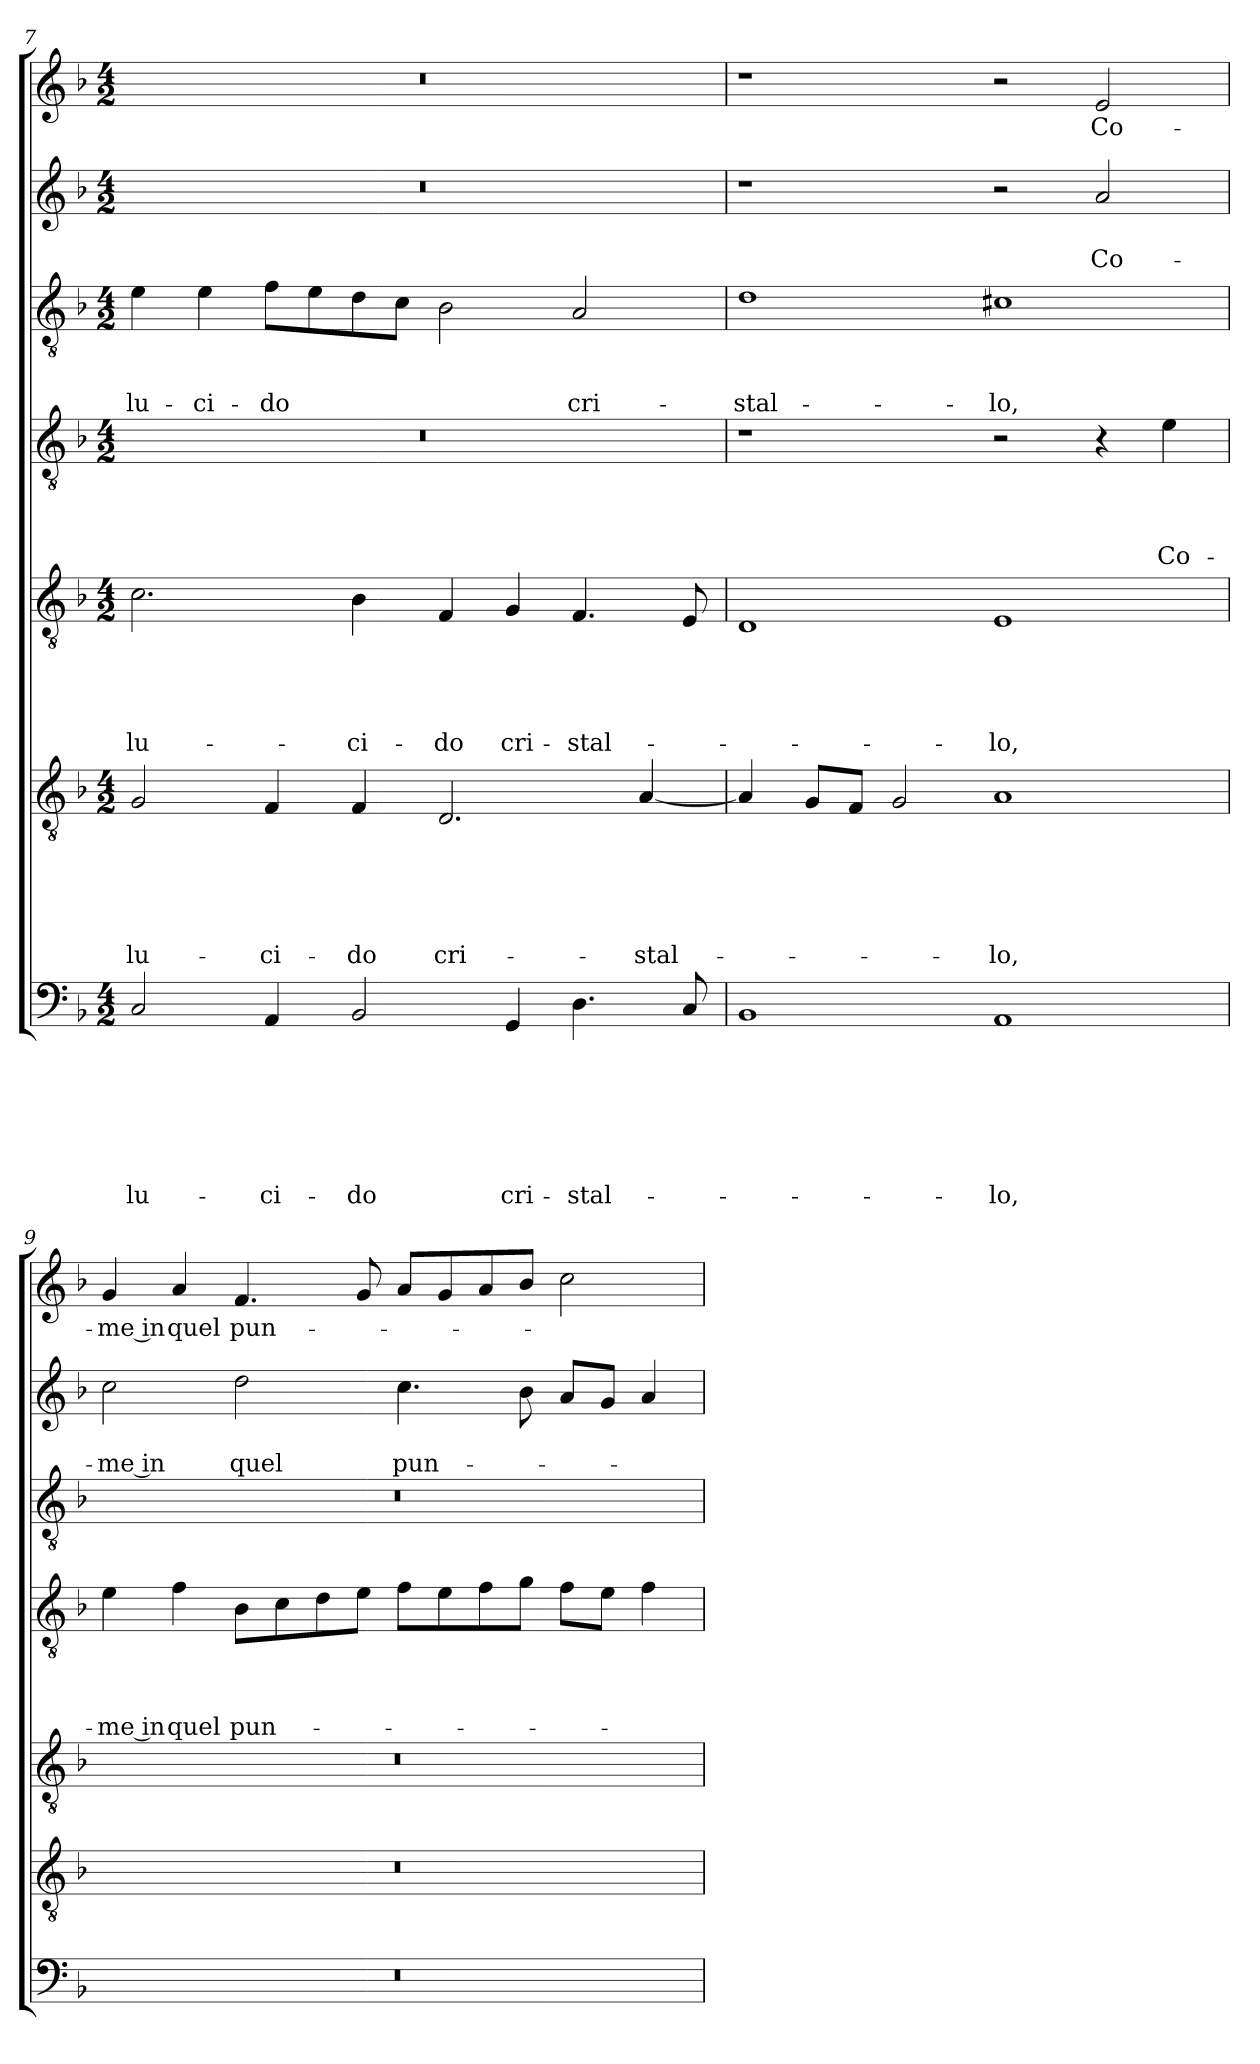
**kern	**text	**text	**text	**text	**text	**text	**text	**kern	**text	**text	**text	**text	**text	**text	**kern	**text	**text	**text	**text	**text	**kern	**text	**text	**text	**text	**kern	**text	**text	**text	**kern	**text	**text	**kern	**text
*part7	*part7	*part7	*part7	*part7	*part7	*part7	*part7	*part6	*part6	*part6	*part6	*part6	*part6	*part6	*part5	*part5	*part5	*part5	*part5	*part5	*part4	*part4	*part4	*part4	*part4	*part3	*part3	*part3	*part3	*part2	*part2	*part2	*part1	*part1
*staff7	*staff7	*staff7	*staff7	*staff7	*staff7	*staff7	*staff7	*staff6	*staff6	*staff6	*staff6	*staff6	*staff6	*staff6	*staff5	*staff5	*staff5	*staff5	*staff5	*staff5	*staff4	*staff4	*staff4	*staff4	*staff4	*staff3	*staff3	*staff3	*staff3	*staff2	*staff2	*staff2	*staff1	*staff1
*clefF4	*	*	*	*	*	*	*	*clefGv2	*	*	*	*	*	*	*clefGv2	*	*	*	*	*	*clefGv2	*	*	*	*	*clefGv2	*	*	*	*clefG2	*	*	*clefG2	*
*k[b-]	*	*	*	*	*	*	*	*k[b-]	*	*	*	*	*	*	*k[b-]	*	*	*	*	*	*k[b-]	*	*	*	*	*k[b-]	*	*	*	*k[b-]	*	*	*k[b-]	*
*d:	*	*	*	*	*	*	*	*d:	*	*	*	*	*	*	*d:	*	*	*	*	*	*d:	*	*	*	*	*d:	*	*	*	*d:	*	*	*d:	*
*M4/2	*	*	*	*	*	*	*	*M4/2	*	*	*	*	*	*	*M4/2	*	*	*	*	*	*M4/2	*	*	*	*	*M4/2	*	*	*	*M4/2	*	*	*M4/2	*
=7	=7	=7	=7	=7	=7	=7	=7	=7	=7	=7	=7	=7	=7	=7	=7	=7	=7	=7	=7	=7	=7	=7	=7	=7	=7	=7	=7	=7	=7	=7	=7	=7	=7	=7
!	!	!	!	!	!	!	!LO:LY:b	!	!	!	!	!	!	!LO:LY:b	!	!	!	!	!	!LO:LY:b	!	!	!	!	!	!	!	!	!LO:LY:b	!	!	!	!	!
2C/	.	.	.	.	.	.	lu-	2G/	.	.	.	.	.	lu-	2.c\	.	.	.	.	lu-	0r	.	.	.	.	4e\	.	.	lu-	0r	.	.	0r	.
!	!	!	!	!	!	!	!	!	!	!	!	!	!	!	!	!	!	!	!	!	!	!	!	!	!	!	!	!	!LO:LY:b	!	!	!	!	!
.	.	.	.	.	.	.	.	.	.	.	.	.	.	.	.	.	.	.	.	.	.	.	.	.	.	4e\	.	.	-ci-	.	.	.	.	.
!	!	!	!	!	!	!	!LO:LY:b	!	!	!	!	!	!	!LO:LY:b	!	!	!	!	!	!	!	!	!	!	!	!	!	!	!LO:LY:b	!	!	!	!	!
4AA/	.	.	.	.	.	.	-ci-	4F/	.	.	.	.	.	-ci-	.	.	.	.	.	.	.	.	.	.	.	8f\L	.	.	-do	.	.	.	.	.
.	.	.	.	.	.	.	.	.	.	.	.	.	.	.	.	.	.	.	.	.	.	.	.	.	.	8e\	.	.	.	.	.	.	.	.
!	!	!	!	!	!	!	!LO:LY:b	!	!	!	!	!	!	!LO:LY:b	!	!	!	!	!	!LO:LY:b	!	!	!	!	!	!	!	!	!	!	!	!	!	!
2BB-/	.	.	.	.	.	.	-do	4F/	.	.	.	.	.	-do	4B-\	.	.	.	.	-ci-	.	.	.	.	.	8d\	.	.	.	.	.	.	.	.
.	.	.	.	.	.	.	.	.	.	.	.	.	.	.	.	.	.	.	.	.	.	.	.	.	.	8c\J	.	.	.	.	.	.	.	.
!	!	!	!	!	!	!	!	!	!	!	!	!	!	!LO:LY:b	!	!	!	!	!	!LO:LY:b	!	!	!	!	!	!	!	!	!	!	!	!	!	!
.	.	.	.	.	.	.	.	2.D/	.	.	.	.	.	cri-	4F/	.	.	.	.	-do	.	.	.	.	.	2B-\	.	.	.	.	.	.	.	.
!	!	!	!	!	!	!	!LO:LY:b	!	!	!	!	!	!	!	!	!	!	!	!	!LO:LY:b	!	!	!	!	!	!	!	!	!	!	!	!	!	!
4GG/	.	.	.	.	.	.	cri-	.	.	.	.	.	.	.	4G/	.	.	.	.	cri-	.	.	.	.	.	.	.	.	.	.	.	.	.	.
!	!	!	!	!	!	!	!LO:LY:b	!	!	!	!	!	!	!	!	!	!	!	!	!LO:LY:b	!	!	!	!	!	!	!	!	!LO:LY:b	!	!	!	!	!
4.D\	.	.	.	.	.	.	-stal-	.	.	.	.	.	.	.	4.F/	.	.	.	.	-stal-	.	.	.	.	.	2A/	.	.	cri-	.	.	.	.	.
!	!	!	!	!	!	!	!	!	!	!	!	!	!	!LO:LY:b	!	!	!	!	!	!	!	!	!	!	!	!	!	!	!	!	!	!	!	!
.	.	.	.	.	.	.	.	[4A/	.	.	.	.	.	-stal-	.	.	.	.	.	.	.	.	.	.	.	.	.	.	.	.	.	.	.	.
8C/	.	.	.	.	.	.	.	.	.	.	.	.	.	.	8E/	.	.	.	.	.	.	.	.	.	.	.	.	.	.	.	.	.	.	.
=8	=8	=8	=8	=8	=8	=8	=8	=8	=8	=8	=8	=8	=8	=8	=8	=8	=8	=8	=8	=8	=8	=8	=8	=8	=8	=8	=8	=8	=8	=8	=8	=8	=8	=8
!	!	!	!	!	!	!	!	!	!	!	!	!	!	!	!	!	!	!	!	!	!	!	!	!	!	!	!	!	!LO:LY:b	!	!	!	!	!
1BB-	.	.	.	.	.	.	.	4A/]	.	.	.	.	.	.	1D	.	.	.	.	.	1r	.	.	.	.	1d	.	.	-stal-	1r	.	.	1r	.
.	.	.	.	.	.	.	.	8G/L	.	.	.	.	.	.	.	.	.	.	.	.	.	.	.	.	.	.	.	.	.	.	.	.	.	.
.	.	.	.	.	.	.	.	8F/J	.	.	.	.	.	.	.	.	.	.	.	.	.	.	.	.	.	.	.	.	.	.	.	.	.	.
.	.	.	.	.	.	.	.	2G/	.	.	.	.	.	.	.	.	.	.	.	.	.	.	.	.	.	.	.	.	.	.	.	.	.	.
!	!	!	!	!	!	!	!LO:LY:b	!	!	!	!	!	!	!LO:LY:b	!	!	!	!	!	!LO:LY:b	!	!	!	!	!	!	!	!	!LO:LY:b	!	!	!	!	!
1AA	.	.	.	.	.	.	-lo,	1A	.	.	.	.	.	-lo,	1E	.	.	.	.	-lo,	2r	.	.	.	.	1c#X	.	.	-lo,	2r	.	.	2r	.
!	!	!	!	!	!	!	!	!	!	!	!	!	!	!	!	!	!	!	!	!	!	!	!	!	!	!	!	!	!	!	!	!LO:LY:b	!	!LO:LY:b
.	.	.	.	.	.	.	.	.	.	.	.	.	.	.	.	.	.	.	.	.	4r	.	.	.	.	.	.	.	.	2a/	.	Co-	2e/	Co-
!	!	!	!	!	!	!	!	!	!	!	!	!	!	!	!	!	!	!	!	!	!	!	!	!	!LO:LY:b	!	!	!	!	!	!	!	!	!
.	.	.	.	.	.	.	.	.	.	.	.	.	.	.	.	.	.	.	.	.	4e\	.	.	.	Co-	.	.	.	.	.	.	.	.	.
!!LO:PB:g=z
=9	=9	=9	=9	=9	=9	=9	=9	=9	=9	=9	=9	=9	=9	=9	=9	=9	=9	=9	=9	=9	=9	=9	=9	=9	=9	=9	=9	=9	=9	=9	=9	=9	=9	=9
!	!	!	!	!	!	!	!	!	!	!	!	!	!	!	!	!	!	!	!	!	!	!	!	!	!LO:LY:b	!	!	!	!	!	!	!LO:LY:b	!	!LO:LY:b
0r	.	.	.	.	.	.	.	0r	.	.	.	.	.	.	0r	.	.	.	.	.	4e\	.	.	.	-me in	0r	.	.	.	2cc\	.	-me in	4g/	-me in
!	!	!	!	!	!	!	!	!	!	!	!	!	!	!	!	!	!	!	!	!	!	!	!	!	!LO:LY:b	!	!	!	!	!	!	!	!	!LO:LY:b
.	.	.	.	.	.	.	.	.	.	.	.	.	.	.	.	.	.	.	.	.	4f\	.	.	.	quel	.	.	.	.	.	.	.	4a/	quel
!	!	!	!	!	!	!	!	!	!	!	!	!	!	!	!	!	!	!	!	!	!	!	!	!	!LO:LY:b	!	!	!	!	!	!	!LO:LY:b	!	!LO:LY:b
.	.	.	.	.	.	.	.	.	.	.	.	.	.	.	.	.	.	.	.	.	8B-\L	.	.	.	pun-	.	.	.	.	2dd\	.	quel	4.f/	pun-
.	.	.	.	.	.	.	.	.	.	.	.	.	.	.	.	.	.	.	.	.	8c\	.	.	.	.	.	.	.	.	.	.	.	.	.
.	.	.	.	.	.	.	.	.	.	.	.	.	.	.	.	.	.	.	.	.	8d\	.	.	.	.	.	.	.	.	.	.	.	.	.
.	.	.	.	.	.	.	.	.	.	.	.	.	.	.	.	.	.	.	.	.	8e\J	.	.	.	.	.	.	.	.	.	.	.	8g/	.
!	!	!	!	!	!	!	!	!	!	!	!	!	!	!	!	!	!	!	!	!	!	!	!	!	!	!	!	!	!	!	!	!LO:LY:b	!	!
.	.	.	.	.	.	.	.	.	.	.	.	.	.	.	.	.	.	.	.	.	8f\L	.	.	.	.	.	.	.	.	4.cc\	.	pun-	8a/L	.
.	.	.	.	.	.	.	.	.	.	.	.	.	.	.	.	.	.	.	.	.	8e\	.	.	.	.	.	.	.	.	.	.	.	8g/	.
.	.	.	.	.	.	.	.	.	.	.	.	.	.	.	.	.	.	.	.	.	8f\	.	.	.	.	.	.	.	.	.	.	.	8a/	.
.	.	.	.	.	.	.	.	.	.	.	.	.	.	.	.	.	.	.	.	.	8g\J	.	.	.	.	.	.	.	.	8b-\	.	.	8b-/J	.
.	.	.	.	.	.	.	.	.	.	.	.	.	.	.	.	.	.	.	.	.	8f\L	.	.	.	.	.	.	.	.	8a/L	.	.	2cc\	.
.	.	.	.	.	.	.	.	.	.	.	.	.	.	.	.	.	.	.	.	.	8e\J	.	.	.	.	.	.	.	.	8g/J	.	.	.	.
.	.	.	.	.	.	.	.	.	.	.	.	.	.	.	.	.	.	.	.	.	4f\	.	.	.	.	.	.	.	.	4a/	.	.	.	.
=	=	=	=	=	=	=	=	=	=	=	=	=	=	=	=	=	=	=	=	=	=	=	=	=	=	=	=	=	=	=	=	=	=	=
*-	*-	*-	*-	*-	*-	*-	*-	*-	*-	*-	*-	*-	*-	*-	*-	*-	*-	*-	*-	*-	*-	*-	*-	*-	*-	*-	*-	*-	*-	*-	*-	*-	*-	*-
